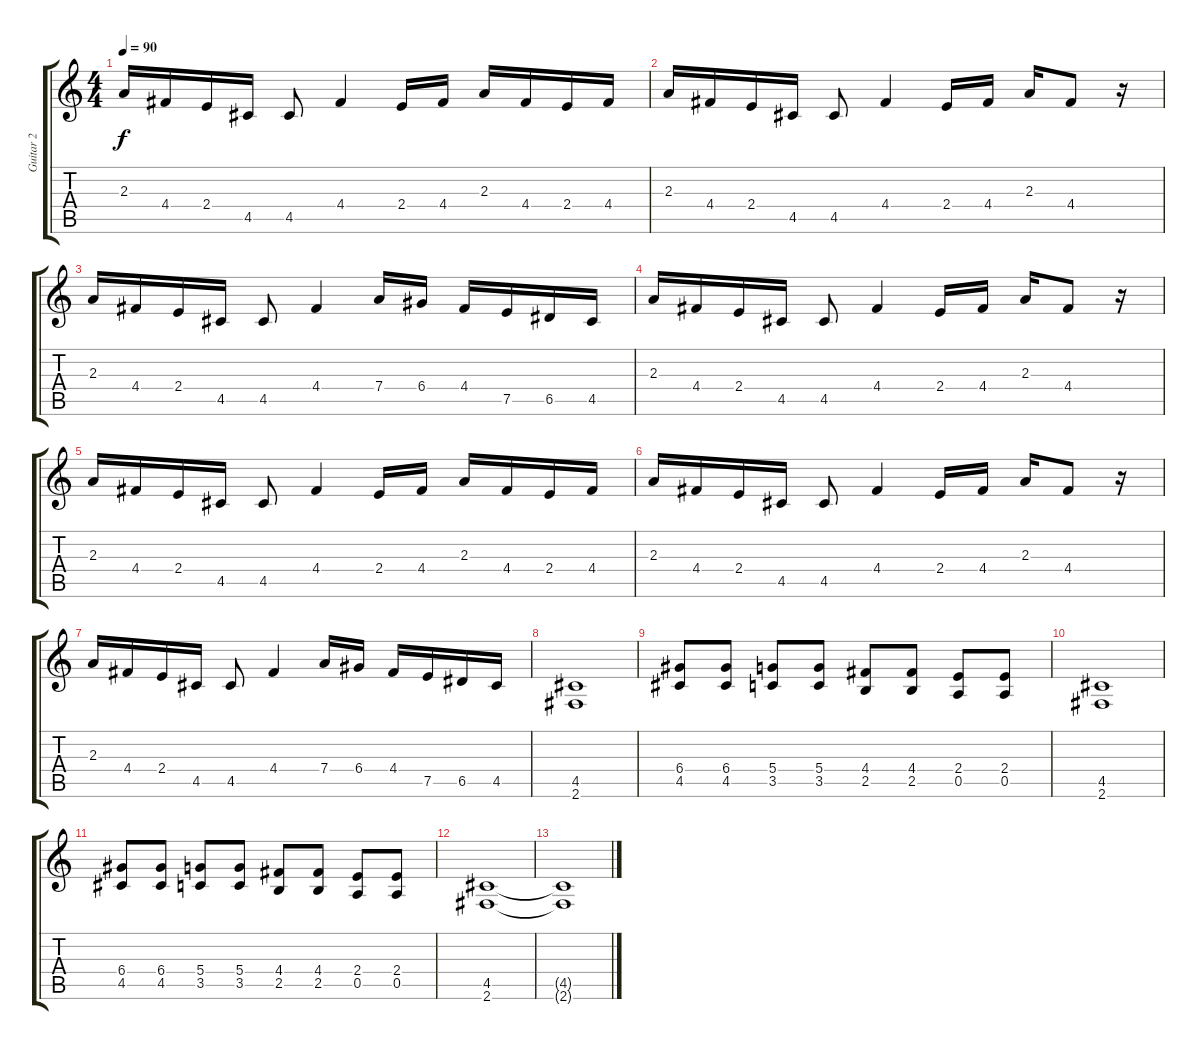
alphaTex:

\track ("Guitar 2" "Guitar 2") {instrument distortionguitar}
\staff {score tabs}
\tuning (E4 B3 G3 D3 A2 E2) {hide}
\ts (4 4)
\tempo 90
\clef g2
\ks c
2.3.16{dy f} 4.4.16 2.4.16 4.5.16 4.5.8 4.4.4 2.4.16 4.4.16 2.3.16 4.4.16 2.4.16 4.4.16 |
2.3.16 4.4.16 2.4.16 4.5.16 4.5.8 4.4.4 2.4.16 4.4.16 2.3.16 4.4.8 r.16 |
2.3.16 4.4.16 2.4.16 4.5.16 4.5.8 4.4.4 7.4.16 6.4.16 4.4.16 7.5.16 6.5.16 4.5.16 |
2.3.16{volume 13} 4.4.16 2.4.16 4.5.16 4.5.8 4.4.4 2.4.16 4.4.16 2.3.16 4.4.8 r.16 |
2.3.16 4.4.16 2.4.16 4.5.16 4.5.8 4.4.4 2.4.16 4.4.16 2.3.16 4.4.16 2.4.16 4.4.16 |
2.3.16 4.4.16 2.4.16 4.5.16 4.5.8 4.4.4 2.4.16 4.4.16 2.3.16 4.4.8 r.16 |
2.3.16 4.4.16 2.4.16 4.5.16 4.5.8 4.4.4 7.4.16 6.4.16 4.4.16 7.5.16 6.5.16 4.5.16 |
(4.5 2.6).1 |
(6.4 4.5).8 (6.4 4.5).8 (5.4 3.5).8 (5.4 3.5).8 (4.4 2.5).8 (4.4 2.5).8 (2.4 0.5).8 (2.4 0.5).8 |
(4.5 2.6).1 |
(6.4 4.5).8 (6.4 4.5).8 (5.4 3.5).8 (5.4 3.5).8 (4.4 2.5).8 (4.4 2.5).8 (2.4 0.5).8 (2.4 0.5).8 |
(4.5 2.6).1 |
(4.5{t} 2.6{t}).1{volume 2}
